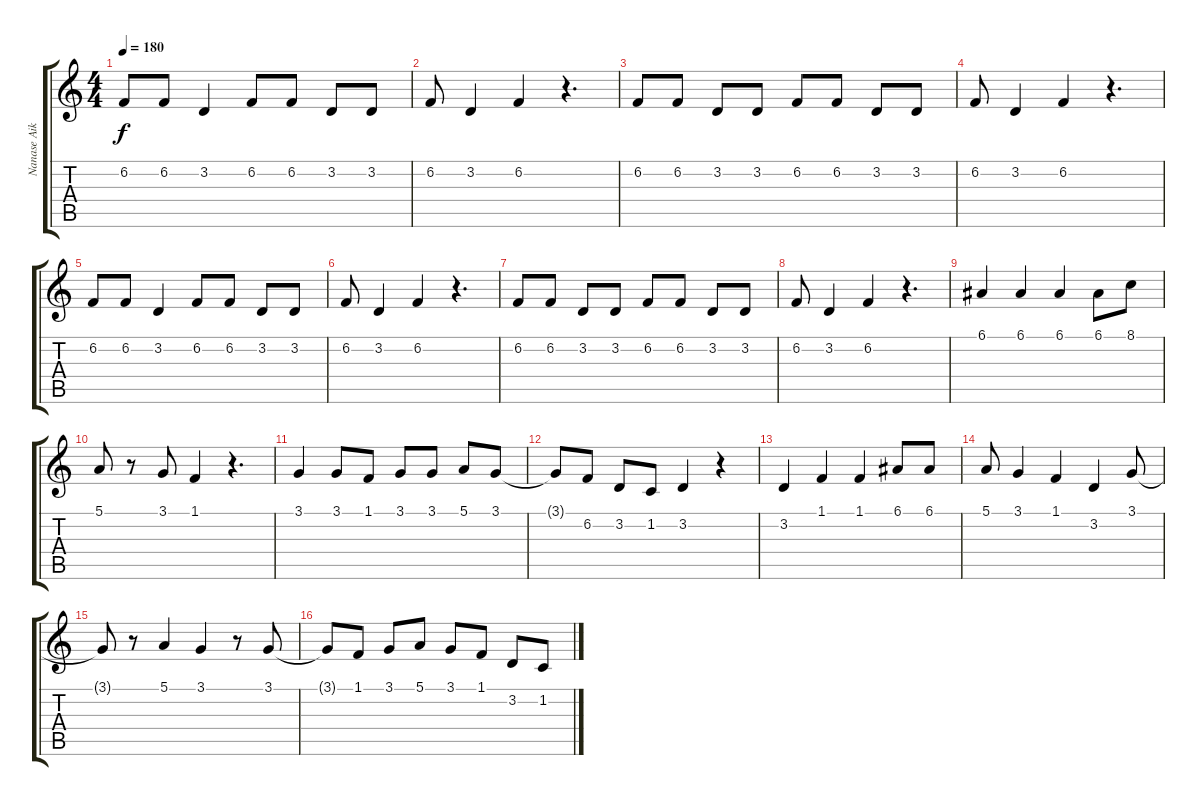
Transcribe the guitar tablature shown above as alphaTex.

\track ("Nanase Aikawa" "Nanase Aik") {instrument clarinet}
\staff {score tabs}
\tuning (E4 B3 G3 D3 A2 E2) {hide}
\ts (4 4)
\tempo 180
\clef g2
\ks c
6.2.8{dy f} 6.2.8 3.2.4 6.2.8 6.2.8 3.2.8 3.2.8 |
6.2.8 3.2.4 6.2.4 r.4{d} |
6.2.8 6.2.8 3.2.8 3.2.8 6.2.8 6.2.8 3.2.8 3.2.8 |
6.2.8 3.2.4 6.2.4 r.4{d} |
6.2.8 6.2.8 3.2.4 6.2.8 6.2.8 3.2.8 3.2.8 |
6.2.8 3.2.4 6.2.4 r.4{d} |
6.2.8 6.2.8 3.2.8 3.2.8 6.2.8 6.2.8 3.2.8 3.2.8 |
6.2.8 3.2.4 6.2.4 r.4{d} |
6.1.4 6.1.4 6.1.4 6.1.8 8.1.8 |
5.1.8 r.8 3.1.8 1.1.4 r.4{d} |
3.1.4 3.1.8 1.1.8 3.1.8 3.1.8 5.1.8 3.1.8 |
3.1{t}.8 6.2.8 3.2.8 1.2.8 3.2.4 r.4 |
3.2.4 1.1.4 1.1.4 6.1.8 6.1.8 |
5.1.8 3.1.4 1.1.4 3.2.4 3.1.8 |
3.1{t}.8 r.8 5.1.4 3.1.4 r.8 3.1.8 |
3.1{t}.8 1.1.8 3.1.8 5.1.8 3.1.8 1.1.8 3.2.8 1.2.8
